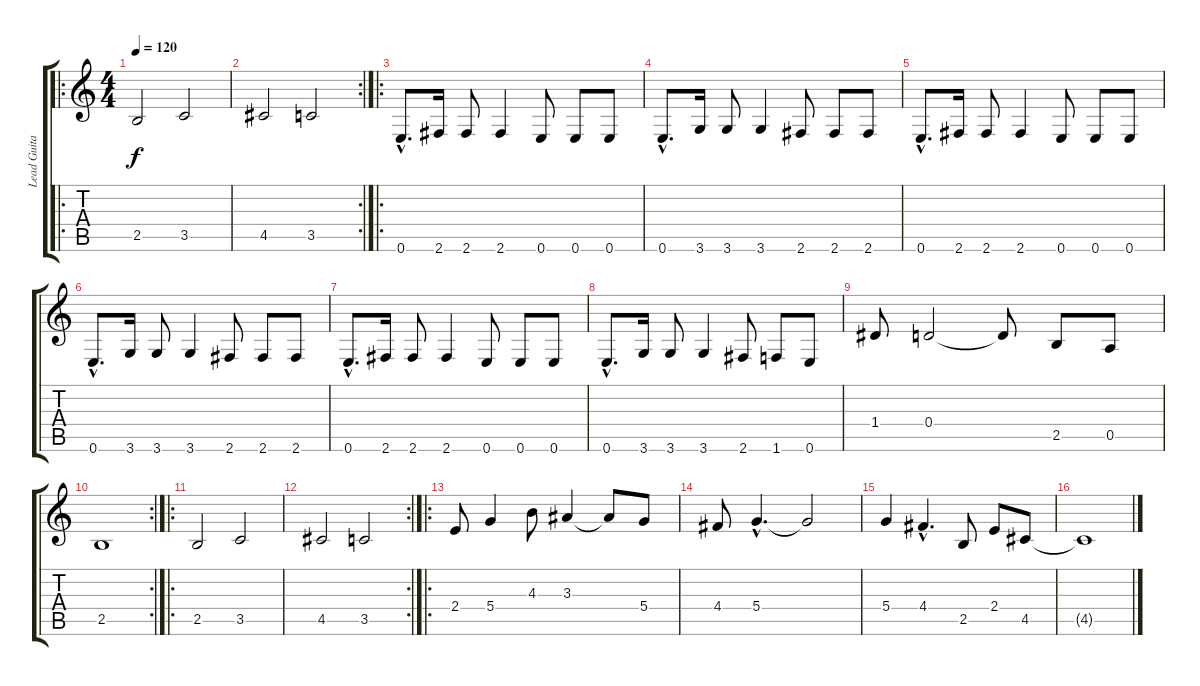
\track ("Lead Guitar" "Lead Guita") {instrument overdrivenguitar}
\staff {score tabs}
\tuning (E4 B3 G3 D3 A2 E2) {hide}
\ro
\ts (4 4)
\tempo 120
\clef g2
\ks c
2.5.2{dy f instrument overdrivenguitar} 3.5.2 |
\rc 2
4.5.2 3.5.2 |
\ro
0.6{hac}.8{d} 2.6.16 2.6.8 2.6.4 0.6.8 0.6.8 0.6.8 |
0.6{hac}.8{d} 3.6.16 3.6.8 3.6.4 2.6.8 2.6.8 2.6.8 |
0.6{hac}.8{d} 2.6.16 2.6.8 2.6.4 0.6.8 0.6.8 0.6.8 |
0.6{hac}.8{d} 3.6.16 3.6.8 3.6.4 2.6.8 2.6.8 2.6.8 |
0.6{hac}.8{d} 2.6.16 2.6.8 2.6.4 0.6.8 0.6.8 0.6.8 |
0.6{hac}.8{d} 3.6.16 3.6.8 3.6.4 2.6.8 1.6.8 0.6.8 |
1.4.8 0.4.2 0.4{t}.8 2.5.8 0.5.8 |
\rc 2
2.5.1 |
\ro
2.5.2 3.5.2 |
\rc 2
4.5.2 3.5.2 |
\ro
2.4.8 5.4.4 4.3.8 3.3.4 3.3{t}.8 5.4.8 |
4.4.8 5.4{hac}.4{d} 5.4{t}.2 |
5.4.4 4.4{hac}.4{d} 2.5.8 2.4.8 4.5.8 |
4.5{t}.1
